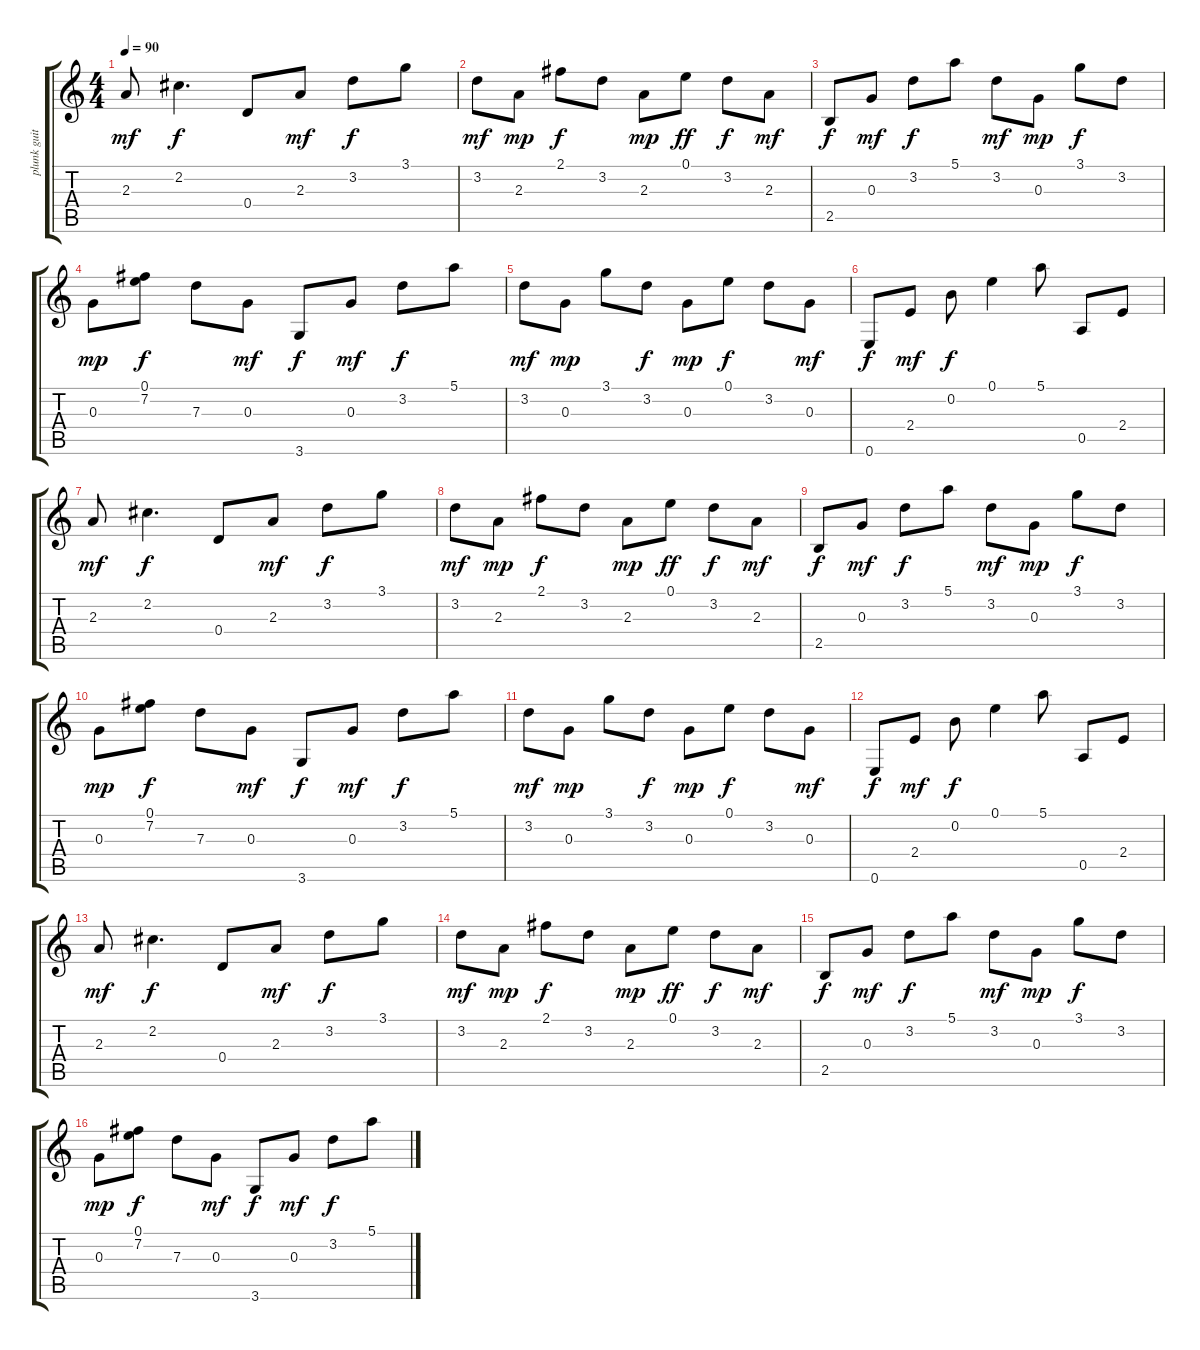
\track ("plunk guitar " "plunk guit") {instrument electricguitarclean}
\staff {score tabs}
\tuning (E4 B3 G3 D3 A2 E2) {hide}
\ts (4 4)
\tempo 90
\clef g2
\ks c
2.3.8{dy mf} 2.2.4{d dy f} 0.4.8 2.3.8{dy mf} 3.2.8{dy f} 3.1.8 |
3.2.8{dy mf} 2.3.8{dy mp} 2.1.8{dy f} 3.2.8 2.3.8{dy mp} 0.1.8{dy ff} 3.2.8{dy f} 2.3.8{dy mf} |
2.5.8{dy f} 0.3.8{dy mf} 3.2.8{dy f} 5.1.8 3.2.8{dy mf} 0.3.8{dy mp} 3.1.8{dy f} 3.2.8 |
0.3.8{dy mp} (0.1 7.2).8{dy f} 7.3.8 0.3.8{dy mf} 3.6.8{dy f} 0.3.8{dy mf} 3.2.8{dy f} 5.1.8 |
3.2.8{dy mf} 0.3.8{dy mp} 3.1.8 3.2.8{dy f} 0.3.8{dy mp} 0.1.8{dy f} 3.2.8 0.3.8{dy mf} |
0.6.8{dy f} 2.4.8{dy mf} 0.2.8{dy f} 0.1.4 5.1.8 0.5.8 2.4.8 |
2.3.8{dy mf} 2.2.4{d dy f} 0.4.8 2.3.8{dy mf} 3.2.8{dy f} 3.1.8 |
3.2.8{dy mf} 2.3.8{dy mp} 2.1.8{dy f} 3.2.8 2.3.8{dy mp} 0.1.8{dy ff} 3.2.8{dy f} 2.3.8{dy mf} |
2.5.8{dy f} 0.3.8{dy mf} 3.2.8{dy f} 5.1.8 3.2.8{dy mf} 0.3.8{dy mp} 3.1.8{dy f} 3.2.8 |
0.3.8{dy mp} (0.1 7.2).8{dy f} 7.3.8 0.3.8{dy mf} 3.6.8{dy f} 0.3.8{dy mf} 3.2.8{dy f} 5.1.8 |
3.2.8{dy mf} 0.3.8{dy mp} 3.1.8 3.2.8{dy f} 0.3.8{dy mp} 0.1.8{dy f} 3.2.8 0.3.8{dy mf} |
0.6.8{dy f} 2.4.8{dy mf} 0.2.8{dy f} 0.1.4 5.1.8 0.5.8 2.4.8 |
2.3.8{dy mf} 2.2.4{d dy f} 0.4.8 2.3.8{dy mf} 3.2.8{dy f} 3.1.8 |
3.2.8{dy mf} 2.3.8{dy mp} 2.1.8{dy f} 3.2.8 2.3.8{dy mp} 0.1.8{dy ff} 3.2.8{dy f} 2.3.8{dy mf} |
2.5.8{dy f} 0.3.8{dy mf} 3.2.8{dy f} 5.1.8 3.2.8{dy mf} 0.3.8{dy mp} 3.1.8{dy f} 3.2.8 |
0.3.8{dy mp} (0.1 7.2).8{dy f} 7.3.8 0.3.8{dy mf} 3.6.8{dy f} 0.3.8{dy mf} 3.2.8{dy f} 5.1.8
